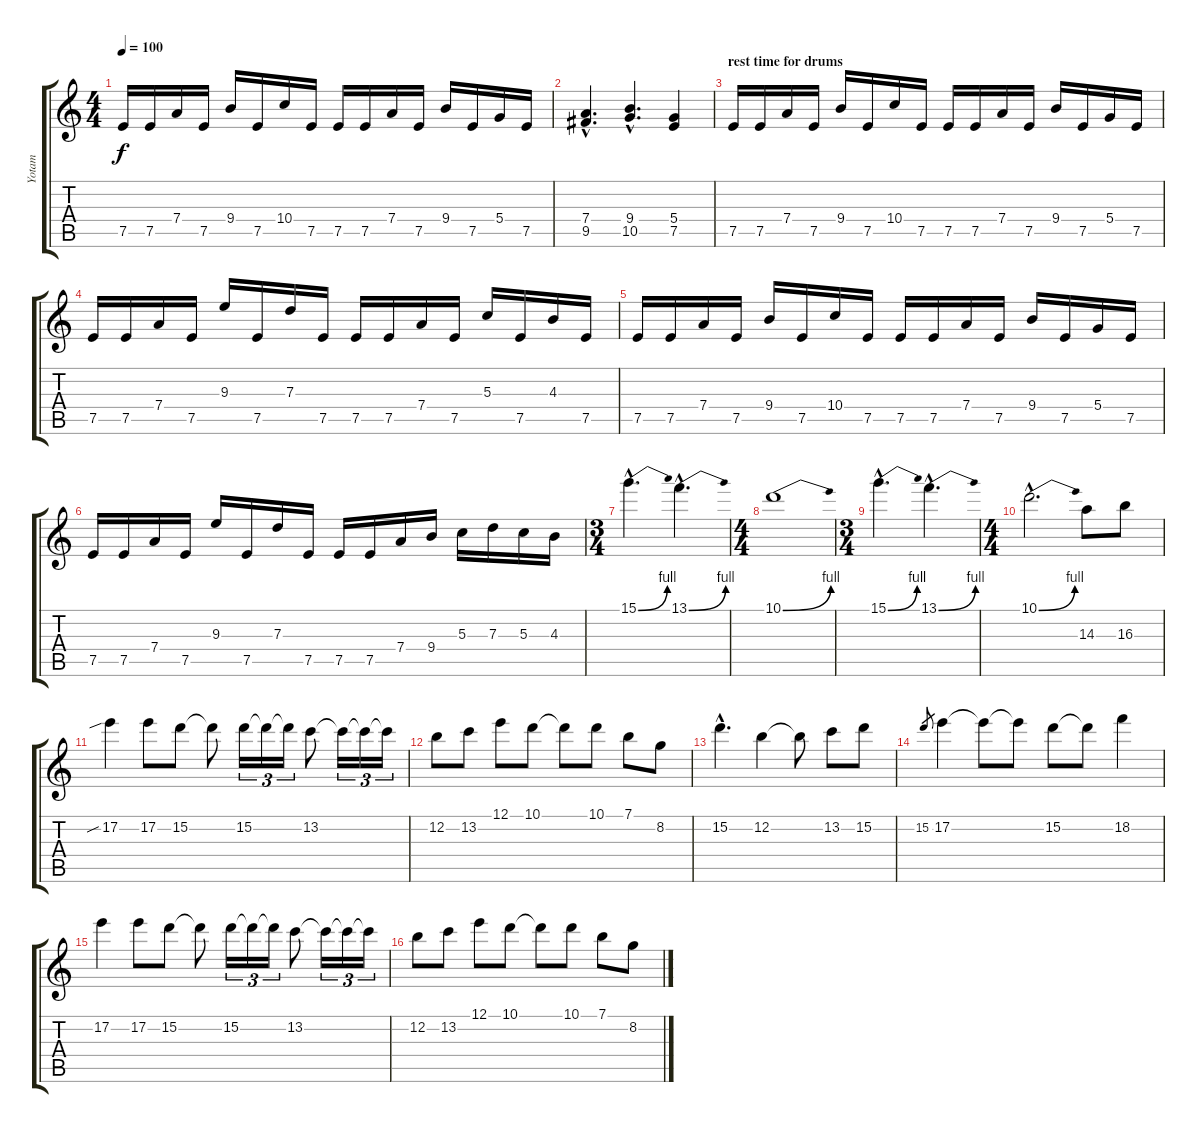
\track ("Yotam" "Yotam") {instrument distortionguitar}
\staff {score tabs}
\tuning (E4 B3 G3 D3 A2 E2) {hide}
\ts (4 4)
\tempo 100
\clef g2
\ks c
7.5.16{dy f} 7.5.16 7.4.16 7.5.16 9.4.16 7.5.16 10.4.16 7.5.16 7.5.16 7.5.16 7.4.16 7.5.16 9.4.16 7.5.16 5.4.16 7.5.16 |
(7.4{hac} 9.5{hac}).4{d} (9.4{hac} 10.5{hac}).4{d} (5.4 7.5).4 |
\section ("" "rest time for drums")
7.5.16 7.5.16 7.4.16 7.5.16 9.4.16 7.5.16 10.4.16 7.5.16 7.5.16 7.5.16 7.4.16 7.5.16 9.4.16 7.5.16 5.4.16 7.5.16 |
7.5.16 7.5.16 7.4.16 7.5.16 9.3.16 7.5.16 7.3.16 7.5.16 7.5.16 7.5.16 7.4.16 7.5.16 5.3.16 7.5.16 4.3.16 7.5.16 |
7.5.16 7.5.16 7.4.16 7.5.16 9.4.16 7.5.16 10.4.16 7.5.16 7.5.16 7.5.16 7.4.16 7.5.16 9.4.16 7.5.16 5.4.16 7.5.16 |
7.5.16 7.5.16 7.4.16 7.5.16 9.3.16 7.5.16 7.3.16 7.5.16 7.5.16 7.5.16 7.4.16 9.4.16 5.3.16 7.3.16 5.3.16 4.3.16 |
\ts (3 4)
15.1{be (bend 0 0 60 4) hac}.4{d} 13.1{be (bend 0 0 60 4) hac}.4{d} |
\ts (4 4)
10.1{be (bend 0 0 60 4)}.1 |
\ts (3 4)
15.1{be (bend 0 0 60 4) hac}.4{d} 13.1{be (bend 0 0 60 4) hac}.4{d} |
\ts (4 4)
10.1{be (bend 0 0 60 4) hac}.2{d} 14.3.8 16.3.8 |
17.2{sib}.4 17.2.8 15.2.8 15.2{t}.8 15.2.16{tu (3 2)} 15.2{t}.16{tu (3 2)} 15.2{t}.16{tu (3 2)} 13.2.8 13.2{t}.16{tu (3 2)} 13.2{t}.16{tu (3 2)} 13.2{t}.16{tu (3 2)} |
12.2.8 13.2.8 12.1.8 10.1.8 10.1{t}.8 10.1.8 7.1.8 8.2.8 |
15.2{hac}.4{d} 12.2.4 12.2{t}.8 13.2.8 15.2.8 |
15.2.8{gr} 17.2.4 17.2{t}.8 17.2{t}.8 15.2.8 15.2{t}.8 18.2.4 |
17.2.4 17.2.8 15.2.8 15.2{t}.8 15.2.16{tu (3 2)} 15.2{t}.16{tu (3 2)} 15.2{t}.16{tu (3 2)} 13.2.8 13.2{t}.16{tu (3 2)} 13.2{t}.16{tu (3 2)} 13.2{t}.16{tu (3 2)} |
12.2.8 13.2.8 12.1.8 10.1.8 10.1{t}.8 10.1.8 7.1.8 8.2.8
